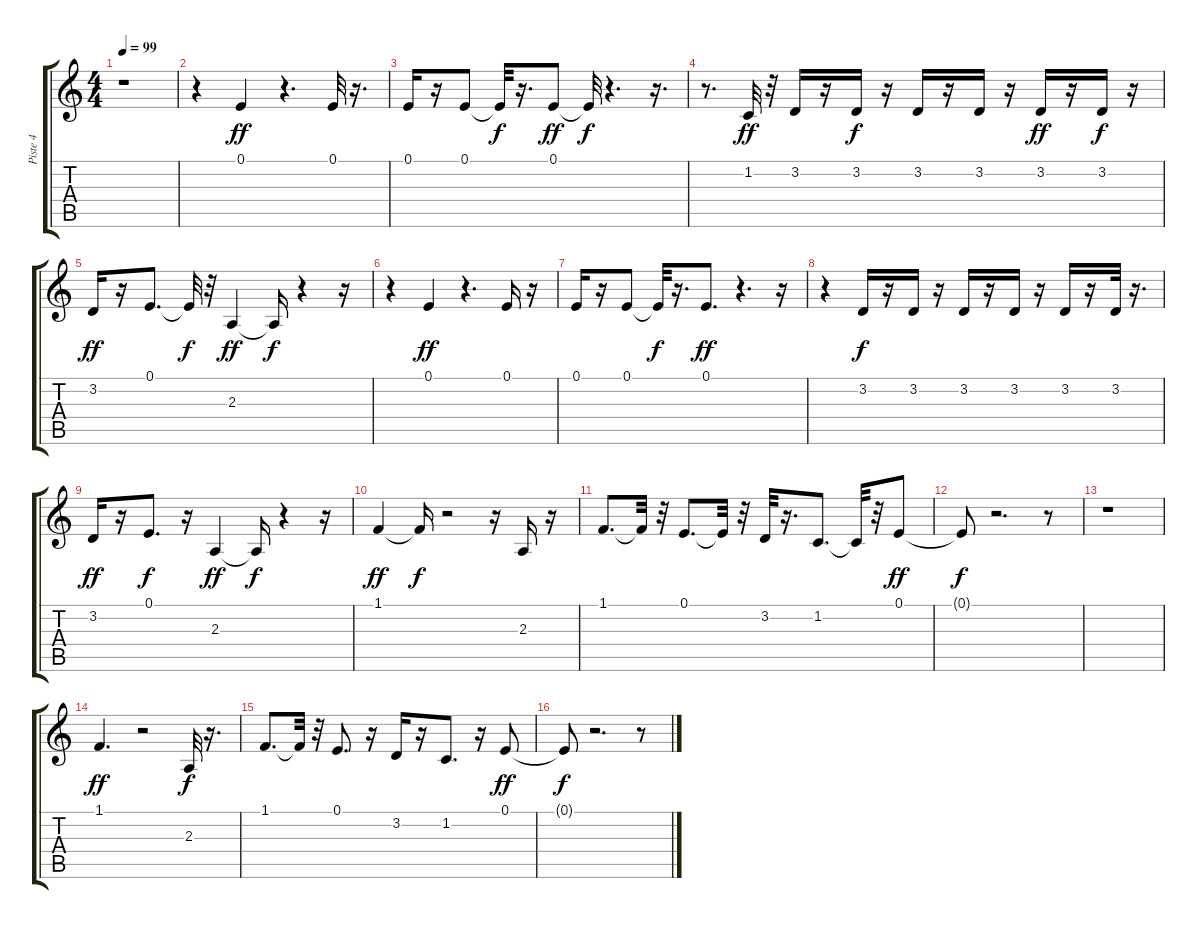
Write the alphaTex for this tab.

\track ("Piste 4" "Piste 4") {instrument lead8bassandlead}
\staff {score tabs}
\tuning (E4 B3 G3 D3 A2 E2) {hide}
\ts (4 4)
\tempo 99
\clef g2
\ks c
r.1{dy f} |
r.4 0.1.4{dy ff} r.4{d} 0.1.32 r.16{d} |
0.1.16 r.16 0.1.8 0.1{t}.32{dy f} r.16{d} 0.1.8{dy ff} 0.1{t}.32{dy f} r.4{d} r.16{d} |
r.8{d} 1.2.32{dy ff} r.32 3.2.16 r.16 3.2.16{dy f} r.16 3.2.16 r.16 3.2.16 r.16 3.2.16{dy ff} r.16 3.2.16{dy f} r.16 |
3.2.16{dy ff} r.16 0.1.8{d} 0.1{t}.32{dy f} r.32 2.3.4{dy ff} 2.3{t}.16{dy f} r.4 r.16 |
r.4 0.1.4{dy ff} r.4{d} 0.1.16 r.16 |
0.1.16 r.16 0.1.8 0.1{t}.32{dy f} r.16{d} 0.1.8{d dy ff} r.4{d} r.16 |
r.4 3.2.16{dy f} r.16 3.2.16 r.16 3.2.16 r.16 3.2.16 r.16 3.2.16 r.16 3.2.32 r.16{d} |
3.2.16{dy ff} r.16 0.1.8{d dy f} r.16 2.3.4{dy ff} 2.3{t}.16{dy f} r.4 r.16 |
1.1.4{dy ff} 1.1{t}.16{dy f} r.2 r.16 2.3.16 r.16 |
1.1.8{d} 1.1{t}.32 r.32 0.1.8{d} 0.1{t}.32 r.32 3.2.32 r.16{d} 1.2.8{d} 1.2{t}.32 r.32 0.1.8{dy ff} |
0.1{t}.8{dy f} r.2{d} r.8 |
r.1 |
1.1.4{d dy ff} r.2 2.3.32{dy f} r.16{d} |
1.1.8{d} 1.1{t}.32 r.32 0.1.8{d} r.16 3.2.16 r.16 1.2.8{d} r.16 0.1.8{dy ff} |
0.1{t}.8{dy f} r.2{d} r.8
